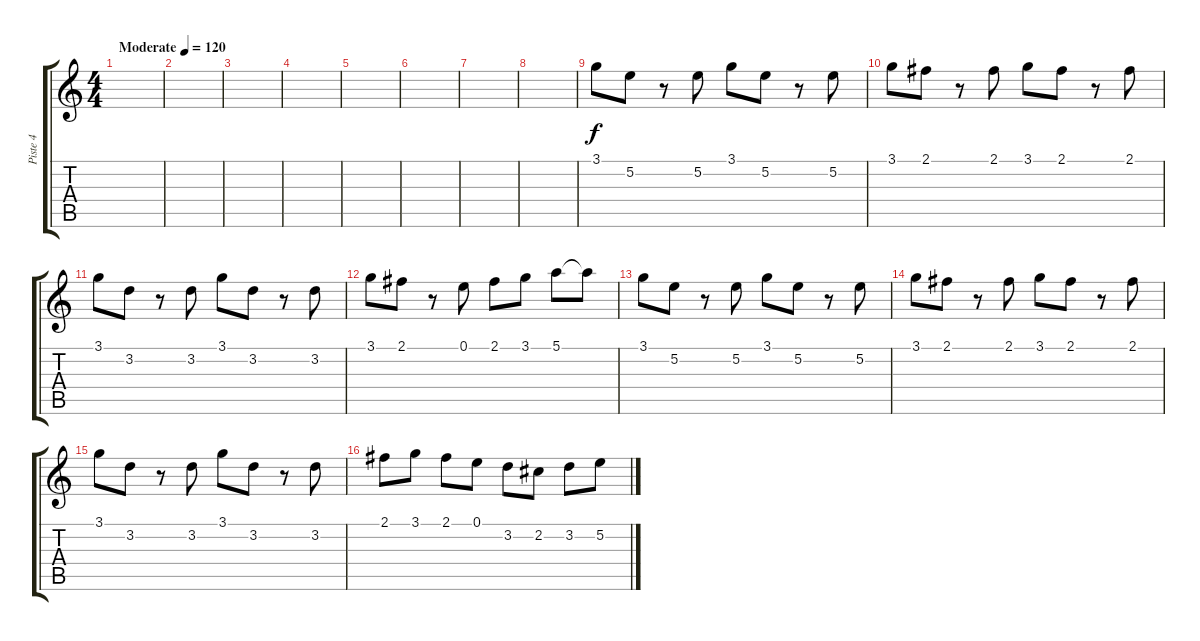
\track ("Piste 4" "Piste 4") {instrument acousticguitarsteel}
\staff {score tabs}
\tuning (E4 B3 G3 D3 A2 E2) {hide}
\ts (4 4)
\tempo (120 "Moderate")
\clef g2
\ks c
|
|
|
|
|
|
|
|
3.1.8 5.2.8 r.8 5.2.8 3.1.8 5.2.8 r.8 5.2.8 |
3.1.8 2.1.8 r.8 2.1.8 3.1.8 2.1.8 r.8 2.1.8 |
3.1.8 3.2.8 r.8 3.2.8 3.1.8 3.2.8 r.8 3.2.8 |
3.1.8 2.1.8 r.8 0.1.8 2.1.8 3.1.8 5.1.8 5.1{t}.8 |
3.1.8 5.2.8 r.8 5.2.8 3.1.8 5.2.8 r.8 5.2.8 |
3.1.8 2.1.8 r.8 2.1.8 3.1.8 2.1.8 r.8 2.1.8 |
3.1.8 3.2.8 r.8 3.2.8 3.1.8 3.2.8 r.8 3.2.8 |
2.1.8 3.1.8 2.1.8 0.1.8 3.2.8 2.2.8 3.2.8 5.2.8
